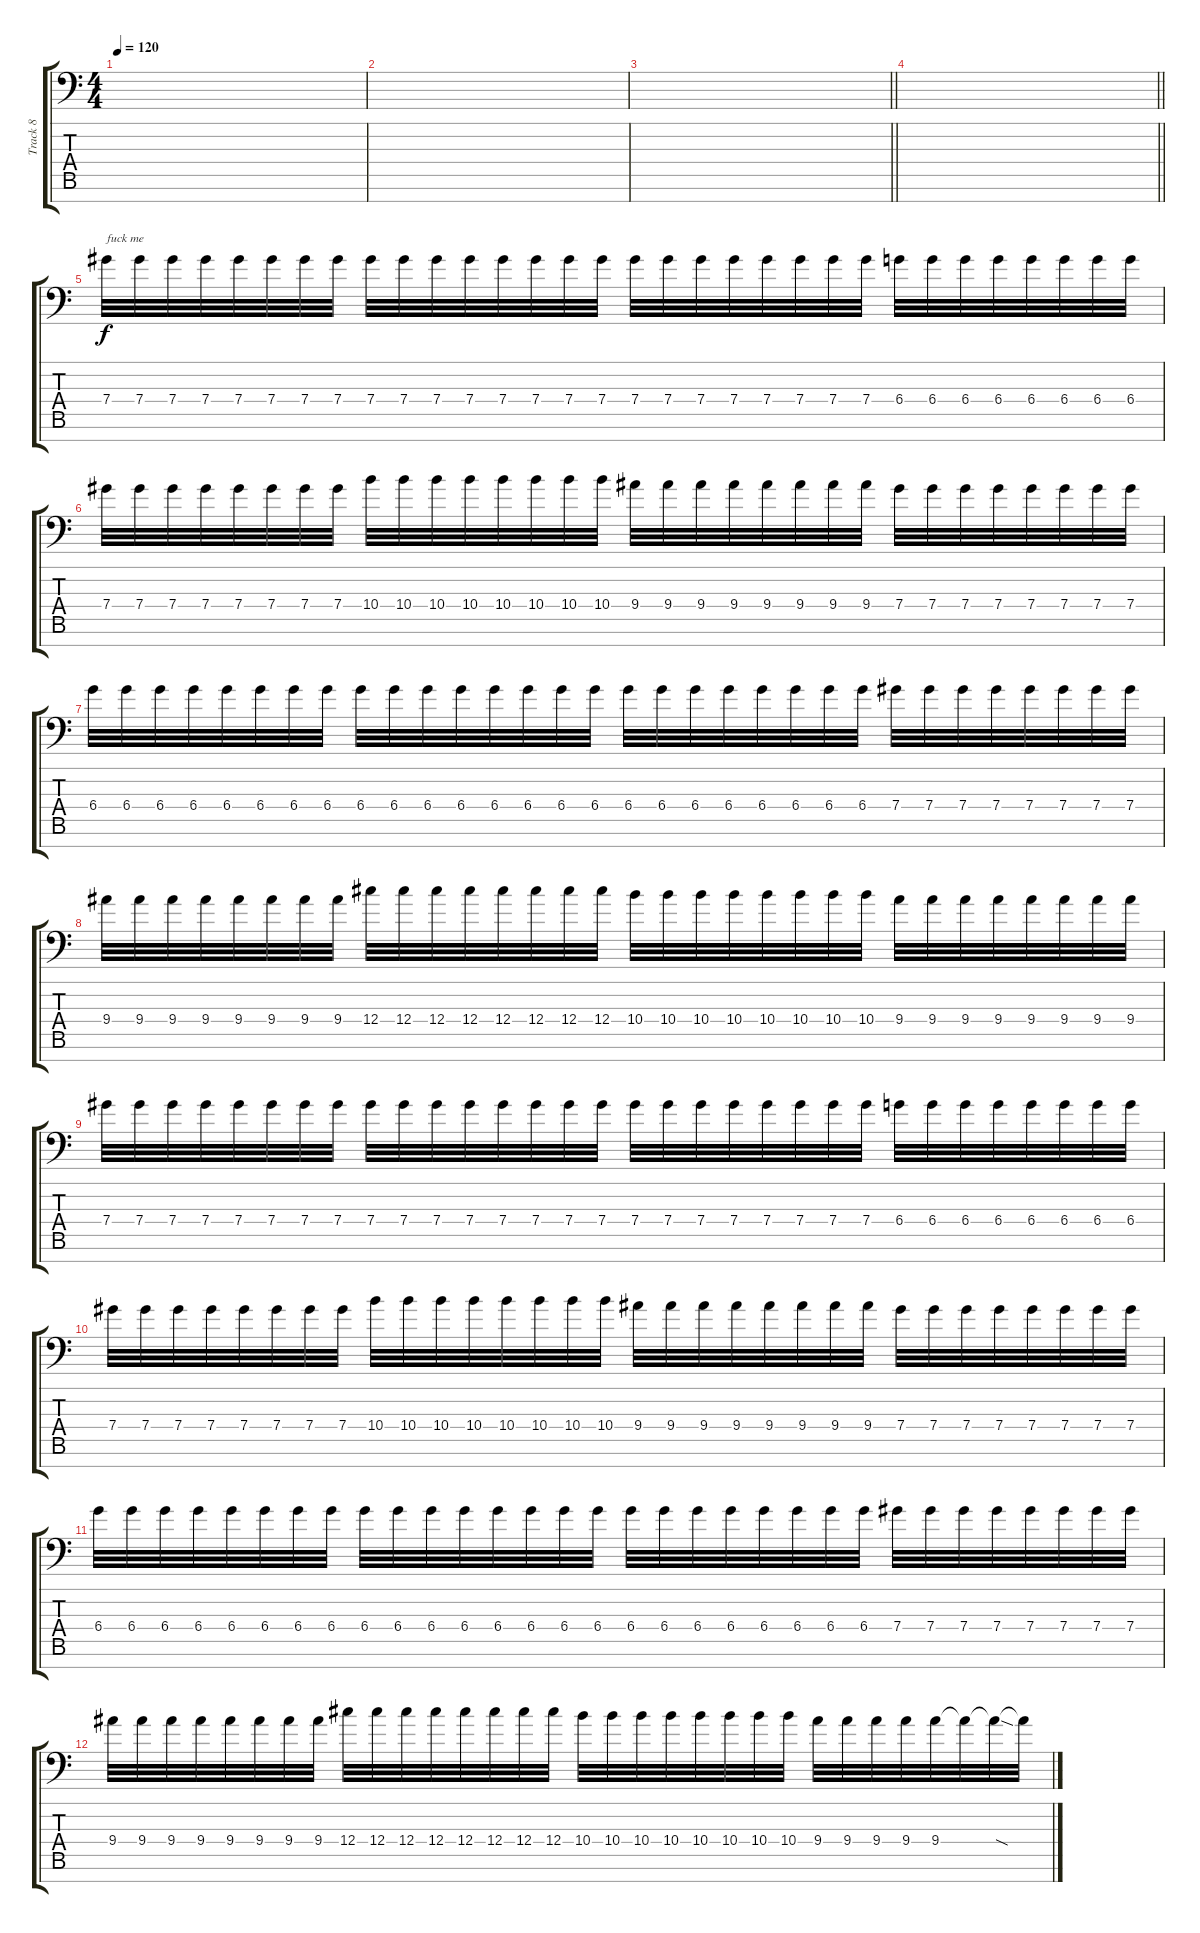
\track ("Track 8" "Track 8") {instrument distortionguitar}
\staff {score tabs}
\tuning (Eb4 Bb3 Gb3 Db3 Ab2 Eb2 Ab1) {hide}
\ts (4 4)
\tempo 120
\clef f4
\ks c
|
|
\barLineRight lightlight
|
\section ("" "")
\barLineRight lightlight
|
\section ("" "")
7.4.32{txt "fuck me"} 7.4.32 7.4.32 7.4.32 7.4.32 7.4.32 7.4.32 7.4.32 7.4.32 7.4.32 7.4.32 7.4.32 7.4.32 7.4.32 7.4.32 7.4.32 7.4.32 7.4.32 7.4.32 7.4.32 7.4.32 7.4.32 7.4.32 7.4.32 6.4.32 6.4.32 6.4.32 6.4.32 6.4.32 6.4.32 6.4.32 6.4.32 |
7.4.32 7.4.32 7.4.32 7.4.32 7.4.32 7.4.32 7.4.32 7.4.32 10.4.32 10.4.32 10.4.32 10.4.32 10.4.32 10.4.32 10.4.32 10.4.32 9.4.32 9.4.32 9.4.32 9.4.32 9.4.32 9.4.32 9.4.32 9.4.32 7.4.32 7.4.32 7.4.32 7.4.32 7.4.32 7.4.32 7.4.32 7.4.32 |
6.4.32 6.4.32 6.4.32 6.4.32 6.4.32 6.4.32 6.4.32 6.4.32 6.4.32 6.4.32 6.4.32 6.4.32 6.4.32 6.4.32 6.4.32 6.4.32 6.4.32 6.4.32 6.4.32 6.4.32 6.4.32 6.4.32 6.4.32 6.4.32 7.4.32 7.4.32 7.4.32 7.4.32 7.4.32 7.4.32 7.4.32 7.4.32 |
9.4.32 9.4.32 9.4.32 9.4.32 9.4.32 9.4.32 9.4.32 9.4.32 12.4.32 12.4.32 12.4.32 12.4.32 12.4.32 12.4.32 12.4.32 12.4.32 10.4.32 10.4.32 10.4.32 10.4.32 10.4.32 10.4.32 10.4.32 10.4.32 9.4.32 9.4.32 9.4.32 9.4.32 9.4.32 9.4.32 9.4.32 9.4.32 |
7.4.32 7.4.32 7.4.32 7.4.32 7.4.32 7.4.32 7.4.32 7.4.32 7.4.32 7.4.32 7.4.32 7.4.32 7.4.32 7.4.32 7.4.32 7.4.32 7.4.32 7.4.32 7.4.32 7.4.32 7.4.32 7.4.32 7.4.32 7.4.32 6.4.32 6.4.32 6.4.32 6.4.32 6.4.32 6.4.32 6.4.32 6.4.32 |
7.4.32 7.4.32 7.4.32 7.4.32 7.4.32 7.4.32 7.4.32 7.4.32 10.4.32 10.4.32 10.4.32 10.4.32 10.4.32 10.4.32 10.4.32 10.4.32 9.4.32 9.4.32 9.4.32 9.4.32 9.4.32 9.4.32 9.4.32 9.4.32 7.4.32 7.4.32 7.4.32 7.4.32 7.4.32 7.4.32 7.4.32 7.4.32 |
6.4.32 6.4.32 6.4.32 6.4.32 6.4.32 6.4.32 6.4.32 6.4.32 6.4.32 6.4.32 6.4.32 6.4.32 6.4.32 6.4.32 6.4.32 6.4.32 6.4.32 6.4.32 6.4.32 6.4.32 6.4.32 6.4.32 6.4.32 6.4.32 7.4.32 7.4.32 7.4.32 7.4.32 7.4.32 7.4.32 7.4.32 7.4.32 |
9.4.32 9.4.32 9.4.32 9.4.32 9.4.32 9.4.32 9.4.32 9.4.32 12.4.32 12.4.32 12.4.32 12.4.32 12.4.32 12.4.32 12.4.32 12.4.32 10.4.32 10.4.32 10.4.32 10.4.32 10.4.32 10.4.32 10.4.32 10.4.32 9.4.32 9.4.32 9.4.32 9.4.32 9.4.32 9.4{t}.32 9.4{sod t}.32 9.4{t}.32
